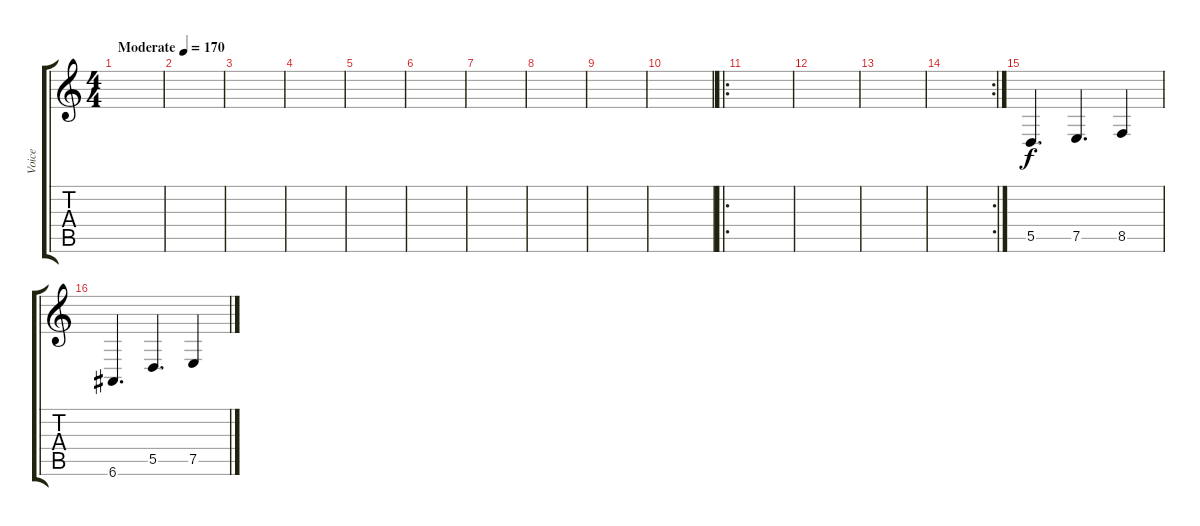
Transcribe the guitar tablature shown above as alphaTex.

\track ("Voice" "Voice") {instrument tenorsax}
\staff {score tabs}
\tuning (E4 B3 G3 D3 A2 E2) {hide}
\ts (4 4)
\tempo (170 "Moderate")
\clef g2
\ks c
|
|
|
|
|
|
|
|
|
|
\ro
|
|
|
\rc 2
|
5.5.4{d} 7.5.4{d} 8.5.4 |
6.6.4{d} 5.5.4{d} 7.5.4
